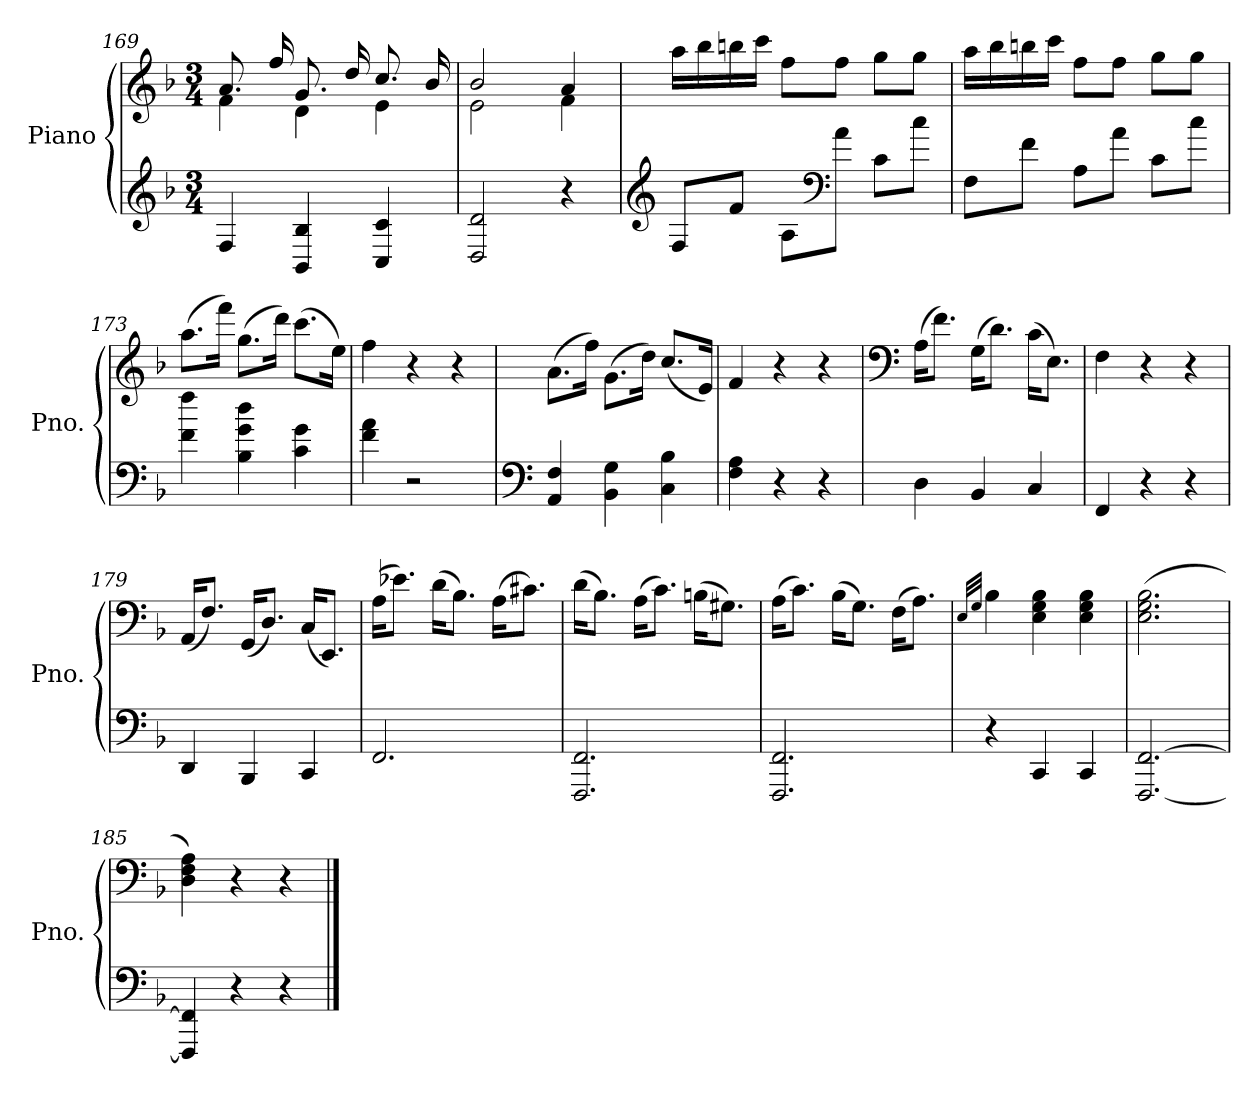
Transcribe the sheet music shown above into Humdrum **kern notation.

**kern	**kern
*part1	*part1
*staff2	*staff1
*I"Piano	*
*I'Pno.	*
*clefG2	*clefG2
*k[b-]	*k[b-]
*F:	*F:
*M3/4	*M3/4
=169	=169
*	*^
4F/	8.a/	4f\
.	16ff/	.
4BB-/ 4B-/	8.g/	4d\
.	16dd/	.
4C/ 4c/	8.cc/	4e\
.	16b-/	.
=170	=170	=170
2D/ 2d/	2b-/	2e\
4r	4a/	4f\
*	*v	*v
=171	=171
*clefG2	*
8F/L	16aa\LL
.	16bb-\
8f/J	16bbn\
.	16ccc\JJ
8A\L	8ff\L
*clefF4	*
8a\J	8ff\J
8c\L	8gg\L
8cc\J	8gg\J
!!LO:LB:g=z
=172	=172
8F\L	16aa\LL
.	16bb-\
8f\J	16bbn\
.	16ccc\JJ
8A\L	8ff\L
8a\J	8ff\J
8c\L	8gg\L
8cc\J	8gg\J
=173	=173
4f\ 4ff\	(>8.aa\L
.	16fff\Jk)
4B-\ 4g\ 4dd\	(>8.gg\L
.	16ddd\Jk)
4c\ 4g\	(>8.ccc\L
.	16ee\Jk)
=174	=174
4f\ 4a\	4ff\
2r	4r
.	4r
=175	=175
*clefF4	*
4AA/ 4F/	(>8.a\L
.	16ff\Jk)
4BB-\ 4G\	(>8.g\L
.	16dd\Jk)
4C\ 4B-\	(<8.cc/L
.	16e/Jk)
=176	=176
4F\ 4A\	4f/
4r	4r
4r	4r
=177	=177
*	*clefF4
4D\	(>16A\KL
.	8.f\J)
4BB-/	(>16G\KL
.	8.d\J)
4C/	(>16c\KL
.	8.E\J)
=178	=178
4FF/	4F\
4r	4r
4r	4r
!!LO:LB:g=z
=179	=179
4DD/	(<16AA/KL
.	8.F/J)
4BBB-/	(<16GG/KL
.	8.D/J)
4CC/	(<16C/KL
.	8.EE/J)
=180	=180
2.FF/	(>16A\KL
.	8.e-X\J)
.	(>16d\KL
.	8.B-\J)
.	(>16A\KL
.	8.c#X\J)
=181	=181
2.FFF/ 2.FF/	(>16d\KL
.	8.B-\J)
.	(>16A\KL
.	8.c\J)
.	(>16Bn\KL
.	8.G#X\J)
=182	=182
2.FFF/ 2.FF/	(>16A\KL
.	8.c\J)
.	(>16B-\KL
.	8.G\J)
.	(>16F\KL
.	8.A\J)
=183	=183
.	32qE/LLL
.	32qG/JJJ
4r	4B-\
4CC/	4E\ 4G\ 4B-\
4CC/	4E\ 4G\ 4B-\
=184	=184
[2.FFF/ [2.FF/	(>2.E\ 2.G\ 2.B-\
!!LO:LB:g=z
=185	=185
4FFF/] 4FF/]	4D\ 4F\ 4A\)
4r	4r
4r	4r
==	==
*-	*-
